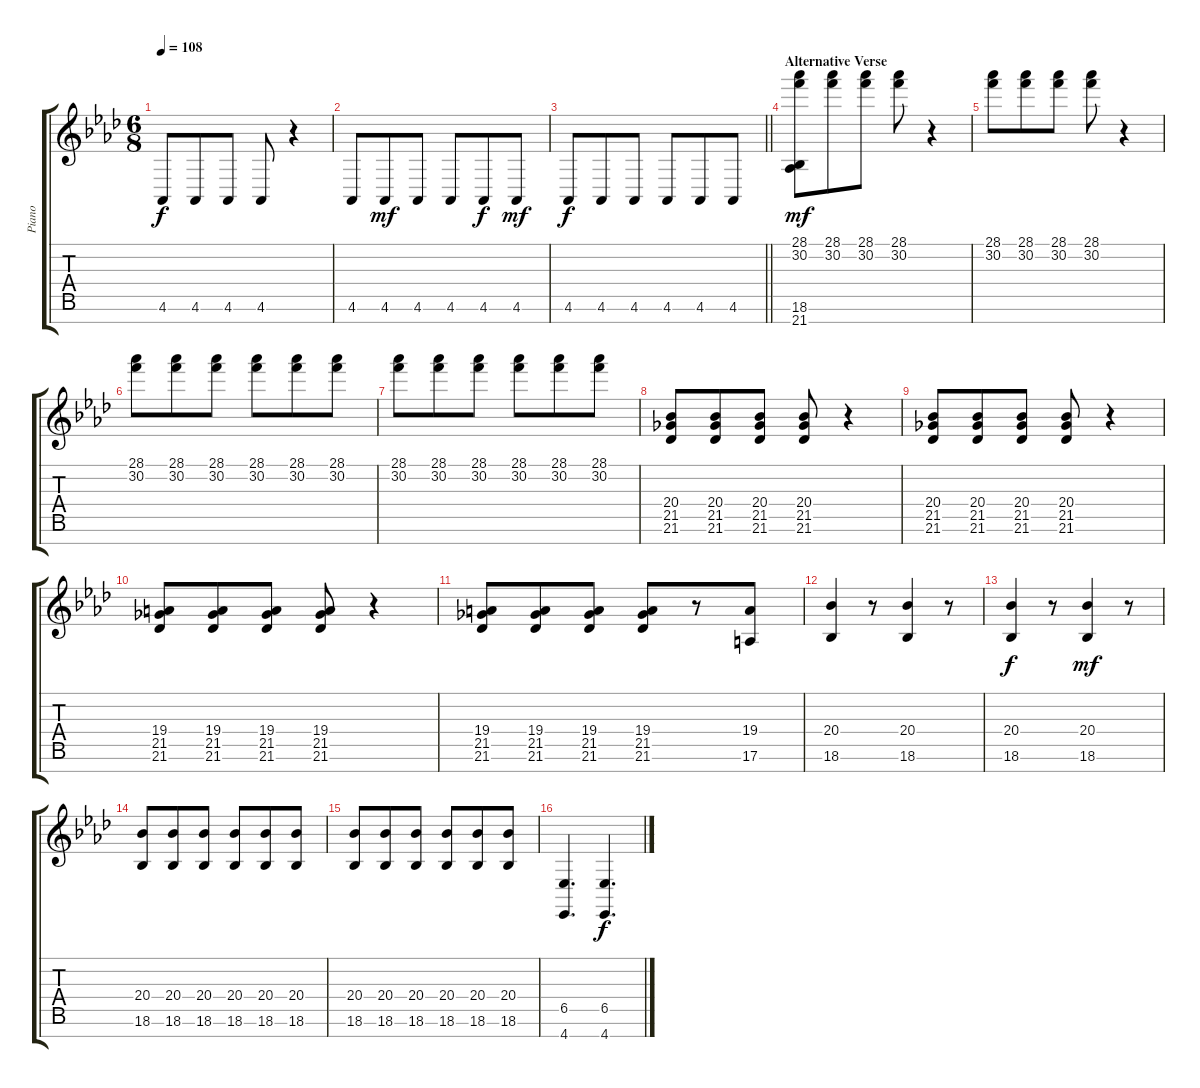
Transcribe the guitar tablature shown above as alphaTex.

\track ("Piano" "Piano") {instrument acousticgrandpiano}
\staff {score tabs}
\tuning (E4 B3 G3 D3 A2 E2 B1) {hide}
\ts (6 8)
\tempo 108
\clef g2
\ks ab
4.6.8{dy f} 4.6.8 4.6.8 4.6.8 r.4 |
4.6.8 4.6.8{dy mf} 4.6.8 4.6.8 4.6.8{dy f} 4.6.8{dy mf} |
\barLineRight lightlight
4.6.8{dy f} 4.6.8 4.6.8 4.6.8 4.6.8 4.6.8 |
\section ("" "Alternative Verse")
(28.1 30.2 18.6 21.7).8{dy mf} (28.1 30.2).8 (28.1 30.2).8 (28.1 30.2).8 r.4 |
(28.1 30.2).8 (28.1 30.2).8 (28.1 30.2).8 (28.1 30.2).8 r.4 |
(28.1 30.2).8 (28.1 30.2).8 (28.1 30.2).8 (28.1 30.2).8 (28.1 30.2).8 (28.1 30.2).8 |
(28.1 30.2).8 (28.1 30.2).8 (28.1 30.2).8 (28.1 30.2).8 (28.1 30.2).8 (28.1 30.2).8 |
(20.4 21.5 21.6).8 (20.4 21.5 21.6).8 (20.4 21.5 21.6).8 (20.4 21.5 21.6).8 r.4 |
(20.4 21.5 21.6).8 (20.4 21.5 21.6).8 (20.4 21.5 21.6).8 (20.4 21.5 21.6).8 r.4 |
(19.4 21.5 21.6).8 (19.4 21.5 21.6).8 (19.4 21.5 21.6).8 (19.4 21.5 21.6).8 r.4 |
(19.4 21.5 21.6).8 (19.4 21.5 21.6).8 (19.4 21.5 21.6).8 (19.4 21.5 21.6).8 r.8 (19.4 17.6).8 |
(20.4 18.6).4 r.8 (20.4 18.6).4 r.8 |
(20.4 18.6).4{dy f} r.8 (20.4 18.6).4{dy mf} r.8 |
(20.4 18.6).8 (20.4 18.6).8 (20.4 18.6).8 (20.4 18.6).8 (20.4 18.6).8 (20.4 18.6).8 |
(20.4 18.6).8 (20.4 18.6).8 (20.4 18.6).8 (20.4 18.6).8 (20.4 18.6).8 (20.4 18.6).8 |
(6.5 4.7).4{d} (6.5 4.7).4{d dy f}
